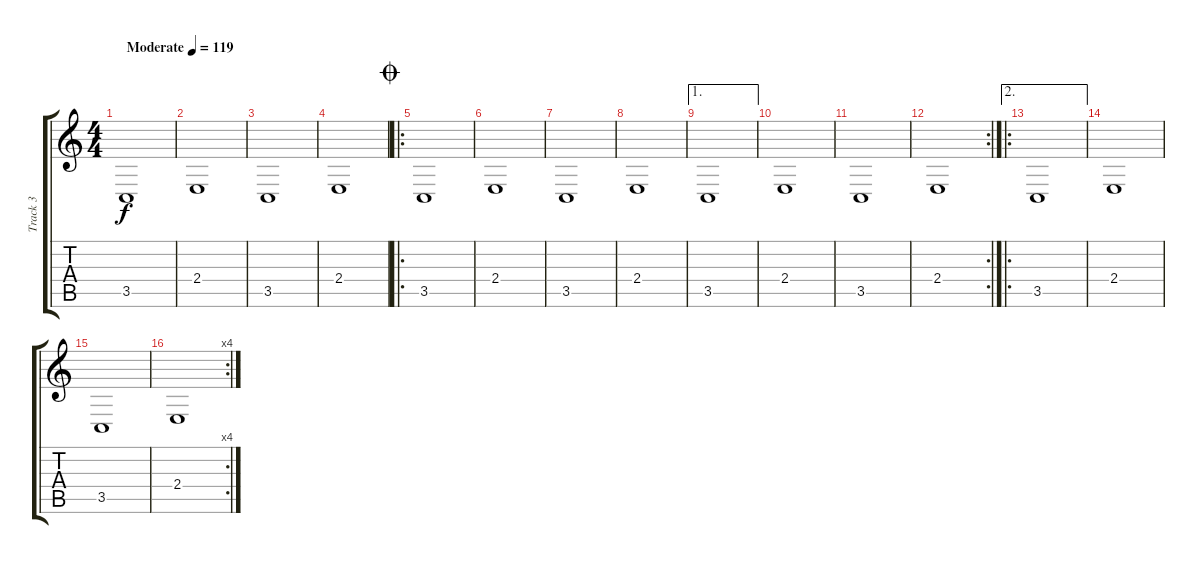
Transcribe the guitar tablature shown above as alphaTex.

\track ("Track 3" "Track 3") {instrument lead1square}
\staff {score tabs}
\tuning (E4 B3 G3 D3 A2 E2) {hide}
\ts (4 4)
\tempo (119 "Moderate")
\clef g2
\ks c
3.5.1{dy f instrument lead1square} |
2.4.1 |
3.5.1 |
2.4.1 |
\ro
\jump coda
3.5.1 |
2.4.1 |
3.5.1 |
2.4.1 |
\ae 1
3.5.1 |
2.4.1 |
3.5.1 |
\rc 2
2.4.1 |
\ae 2
\ro
3.5.1 |
2.4.1 |
3.5.1 |
\rc 4
2.4.1
